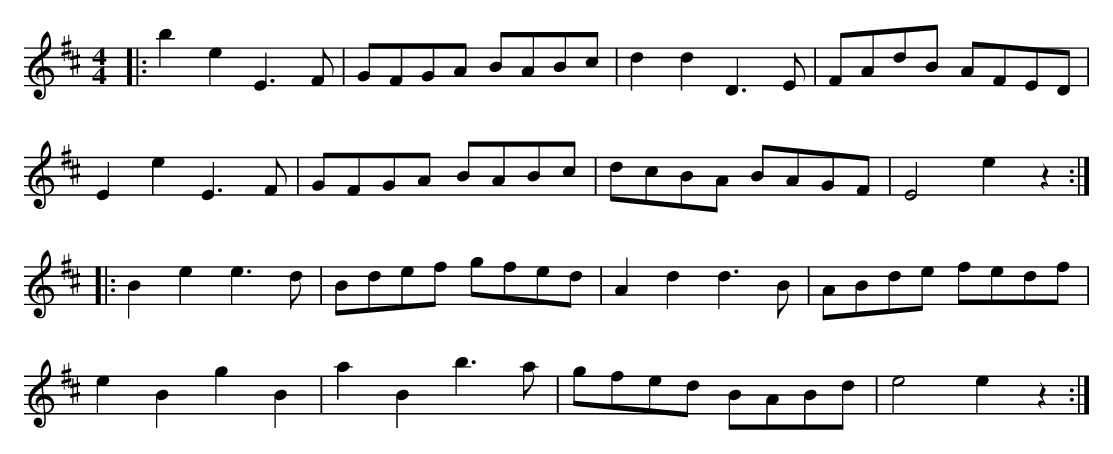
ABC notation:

X:1
M:4/4
K:Edor
|:b2 e2 E3 F|GFGA BABc|d2 d2 D3 E|FAdB AFED|
E2 e2 E3 F|GFGA BABc|dcBA BAGF|E4 e2 z2:|
|:B2 e2 e3 d|Bdef gfed|A2 d2 d3 B|ABde fedf|
e2 B2 g2 B2|a2 B2 b3 a|gfed BABd|e4 e2 z2:|
